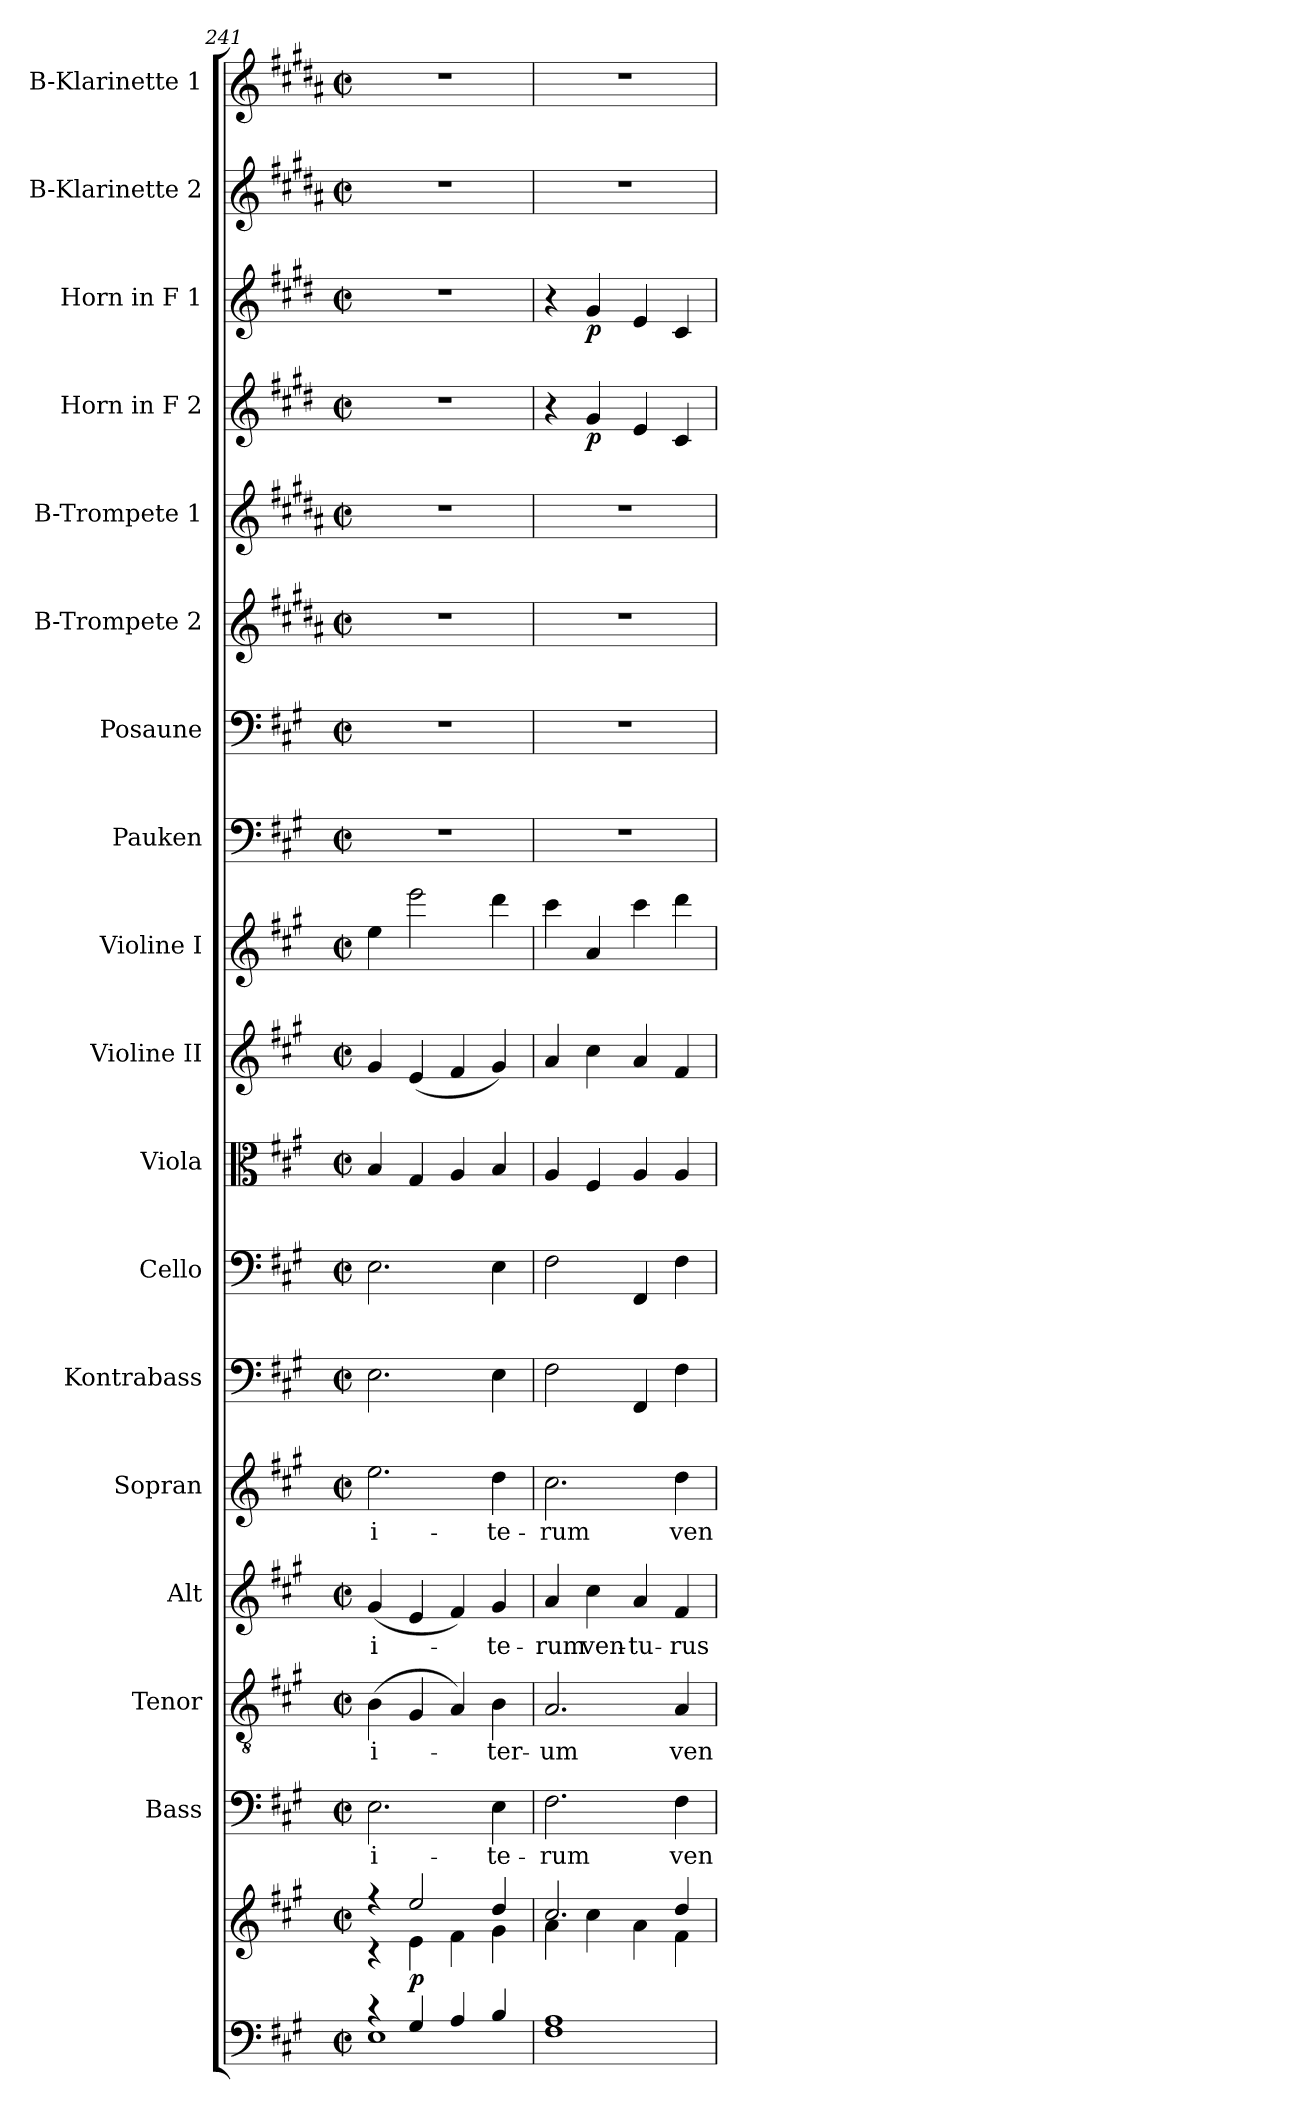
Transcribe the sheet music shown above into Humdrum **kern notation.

**kern	**kern	**dynam	**kern	**text	**kern	**text	**kern	**text	**kern	**text	**kern	**kern	**kern	**kern	**kern	**kern	**kern	**kern	**kern	**kern	**dynam	**kern	**dynam	**kern	**kern
*part18	*part18	*part18	*part17	*part17	*part16	*part16	*part15	*part15	*part14	*part14	*part13	*part12	*part11	*part10	*part9	*part8	*part7	*part6	*part5	*part4	*part4	*part3	*part3	*part2	*part1
*staff19	*staff18	*staff18/19	*staff17	*staff17	*staff16	*staff16	*staff15	*staff15	*staff14	*staff14	*staff13	*staff12	*staff11	*staff10	*staff9	*staff8	*staff7	*staff6	*staff5	*staff4	*staff4	*staff3	*staff3	*staff2	*staff1
*	*	*	*I"Bass	*	*I"Tenor	*	*I"Alt	*	*I"Sopran	*	*I"Kontrabass	*I"Cello	*I"Viola	*I"Violine II	*I"Violine I	*I"Pauken	*I"Posaune	*I"B-Trompete 2	*I"B-Trompete 1	*I"Horn in F 2	*	*I"Horn in F 1	*	*I"B-Klarinette 2	*I"B-Klarinette 1
*	*	*	*I'B.	*	*I'T.	*	*I'A.	*	*I'S.	*	*I'Kb.	*	*I'Vla.	*I'Vl. II	*I'Vl. I	*I'Pk.	*I'Pos.	*I'B Trp. 2	*I'B Trp. 1	*	*	*	*	*I'B Kl. 2	*I'B Kl. 1
*clefF4	*clefG2	*	*clefF4	*	*clefGv2	*	*clefG2	*	*clefG2	*	*clefF4	*clefF4	*clefC3	*clefG2	*clefG2	*clefF4	*clefF4	*clefG2	*clefG2	*clefG2	*	*clefG2	*	*clefG2	*clefG2
*	*	*	*	*	*	*	*	*	*	*	*ITrd7c12	*	*	*	*	*	*	*ITrd1c2	*ITrd1c2	*ITrd4c7	*	*ITrd4c7	*	*ITrd1c2	*ITrd1c2
*k[f#c#g#]	*k[f#c#g#]	*	*k[f#c#g#]	*	*k[f#c#g#]	*	*k[f#c#g#]	*	*k[f#c#g#]	*	*k[f#c#g#]	*k[f#c#g#]	*k[f#c#g#]	*k[f#c#g#]	*k[f#c#g#]	*k[f#c#g#]	*k[f#c#g#]	*k[f#c#g#]	*k[f#c#g#]	*k[f#c#g#]	*	*k[f#c#g#]	*	*k[f#c#g#]	*k[f#c#g#]
*A:	*A:	*	*A:	*	*A:	*	*A:	*	*A:	*	*A:	*A:	*A:	*A:	*A:	*A:	*A:	*A:	*A:	*A:	*	*A:	*	*A:	*A:
*M2/2	*M2/2	*	*M2/2	*	*M2/2	*	*M2/2	*	*M2/2	*	*M2/2	*M2/2	*M2/2	*M2/2	*M2/2	*M2/2	*M2/2	*M2/2	*M2/2	*M2/2	*	*M2/2	*	*M2/2	*M2/2
*met(c|)	*met(c|)	*	*met(c|)	*	*met(c|)	*	*met(c|)	*	*met(c|)	*	*met(c|)	*met(c|)	*met(c|)	*met(c|)	*met(c|)	*met(c|)	*met(c|)	*met(c|)	*met(c|)	*met(c|)	*	*met(c|)	*	*met(c|)	*met(c|)
=241	=241	=241	=241	=241	=241	=241	=241	=241	=241	=241	=241	=241	=241	=241	=241	=241	=241	=241	=241	=241	=241	=241	=241	=241	=241
*^	*^	*	*	*	*	*	*	*	*	*	*	*	*	*	*	*	*	*	*	*	*	*	*	*	*
!	!	!	!	!	!	!LO:LY:b	!	!LO:LY:b	!	!LO:LY:b	!	!LO:LY:b	!	!	!	!	!	!	!	!	!	!	!	!	!	!	!
4rc	1E	4r	4r	.	2.E\	i-	(>4B\	i-	(<4g#/	i-	2.ee\	i-	2.EE\	2.E\	4B/	4g#/	4ee\	1r	1r	1r	1r	1r	.	1r	.	1r	1r
!	!	!	!	!LO:DY:b	!	!	!	!	!	!	!	!	!	!	!	!	!	!	!	!	!	!	!	!	!	!	!
4G#/	.	2ee/	4e\	p	.	.	4G#/	.	4e/	.	.	.	.	.	4G#/	(<4e/	2eee\	.	.	.	.	.	.	.	.	.	.
4A/	.	.	4f#\	.	.	.	4A/)	.	4f#/)	.	.	.	.	.	4A/	4f#/	.	.	.	.	.	.	.	.	.	.	.
!	!	!	!	!	!	!LO:LY:b	!	!LO:LY:b	!	!LO:LY:b	!	!LO:LY:b	!	!	!	!	!	!	!	!	!	!	!	!	!	!	!
4B/	.	4dd/	4g#\	.	4E\	-te-	4B\	-ter-	4g#/	-te-	4dd\	-te-	4EE\	4E\	4B/	4g#/)	4ddd\	.	.	.	.	.	.	.	.	.	.
=242	=242	=242	=242	=242	=242	=242	=242	=242	=242	=242	=242	=242	=242	=242	=242	=242	=242	=242	=242	=242	=242	=242	=242	=242	=242	=242	=242
!	!	!	!	!	!	!LO:LY:b	!	!LO:LY:b	!	!LO:LY:b	!	!LO:LY:b	!	!	!	!	!	!	!	!	!	!	!	!	!	!	!
1A	1F#	2.cc#/	4a\	.	2.F#\	-rum	2.A/	-um	4a/	-rum	2.cc#\	-rum	2FF#\	2F#\	4A/	4a/	4ccc#\	1r	1r	1r	1r	4r	.	4r	.	1r	1r
!	!	!	!	!	!	!	!	!	!	!LO:LY:b	!	!	!	!	!	!	!	!	!	!	!	!	!LO:DY:b	!	!LO:DY:b	!	!
.	.	.	4cc#\	.	.	.	.	.	4cc#\	ven-	.	.	.	.	4F#/	4cc#\	4a/	.	.	.	.	4c#/	p	4c#/	p	.	.
!	!	!	!	!	!	!	!	!	!	!LO:LY:b	!	!	!	!	!	!	!	!	!	!	!	!	!	!	!	!	!
.	.	.	4a\	.	.	.	.	.	4a/	-tu-	.	.	4FFF#/	4FF#/	4A/	4a/	4ccc#\	.	.	.	.	4A/	.	4A/	.	.	.
!	!	!	!	!	!	!LO:LY:b	!	!LO:LY:b	!	!LO:LY:b	!	!LO:LY:b	!	!	!	!	!	!	!	!	!	!	!	!	!	!	!
.	.	4dd/	4f#\	.	4F#\	ven-	4A/	ven-	4f#/	-rus	4dd\	ven-	4FF#\	4F#\	4A/	4f#/	4ddd\	.	.	.	.	4F#/	.	4F#/	.	.	.
*v	*v	*	*	*	*	*	*	*	*	*	*	*	*	*	*	*	*	*	*	*	*	*	*	*	*	*	*
*	*v	*v	*	*	*	*	*	*	*	*	*	*	*	*	*	*	*	*	*	*	*	*	*	*	*	*
=	=	=	=	=	=	=	=	=	=	=	=	=	=	=	=	=	=	=	=	=	=	=	=	=	=
*-	*-	*-	*-	*-	*-	*-	*-	*-	*-	*-	*-	*-	*-	*-	*-	*-	*-	*-	*-	*-	*-	*-	*-	*-	*-
